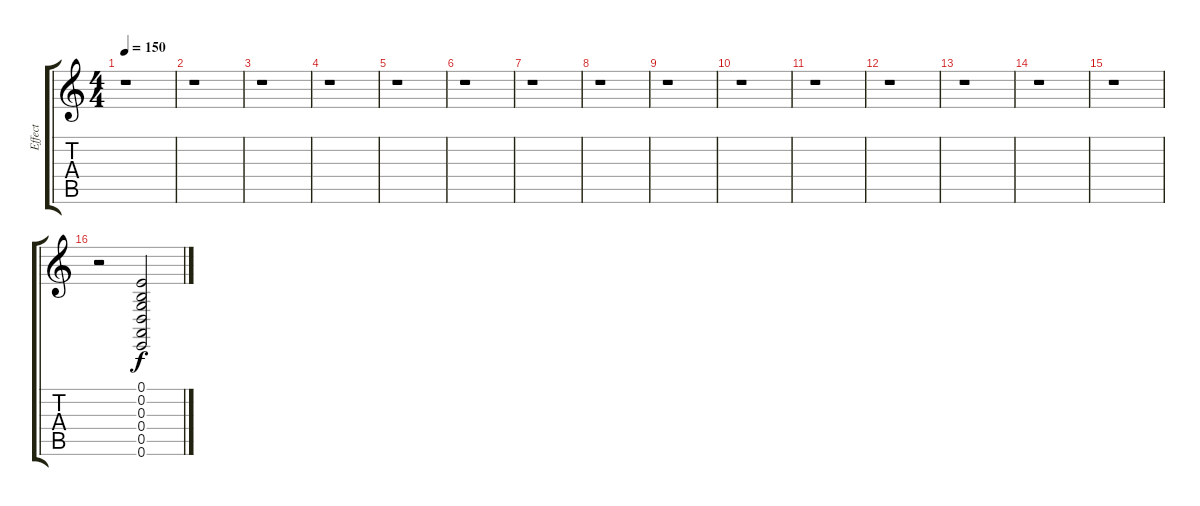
\track ("Effect" "Effect") {instrument reversecymbal}
\staff {score tabs}
\tuning (E4 B3 G3 D3 A2 E2) {hide}
\ts (4 4)
\tempo 150
\clef g2
\ks c
r.1{dy f instrument reversecymbal} |
r.1 |
r.1 |
r.1 |
r.1 |
r.1 |
r.1 |
r.1 |
r.1 |
r.1 |
r.1 |
r.1 |
r.1 |
r.1 |
r.1 |
r.2 (0.1 0.2 0.3 0.4 0.5 0.6).2
